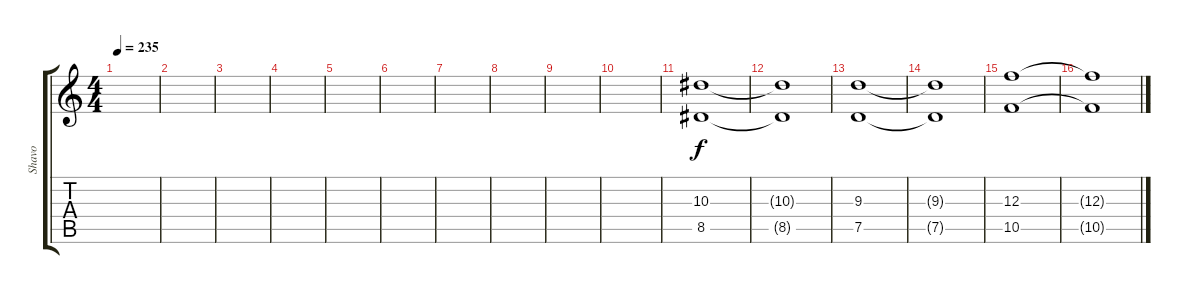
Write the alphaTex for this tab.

\track ("Shavo" "Shavo") {instrument distortionguitar}
\staff {score tabs}
\tuning (D4 A3 F3 C3 G2 C2) {hide}
\ts (4 4)
\tempo 235
\clef g2
\ks c
|
|
|
|
|
|
|
|
|
|
(10.3 8.5).1{instrument distortionguitar} |
(10.3{t} 8.5{t}).1 |
(9.3 7.5).1 |
(9.3{t} 7.5{t}).1 |
(12.3 10.5).1 |
(12.3{t} 10.5{t}).1
